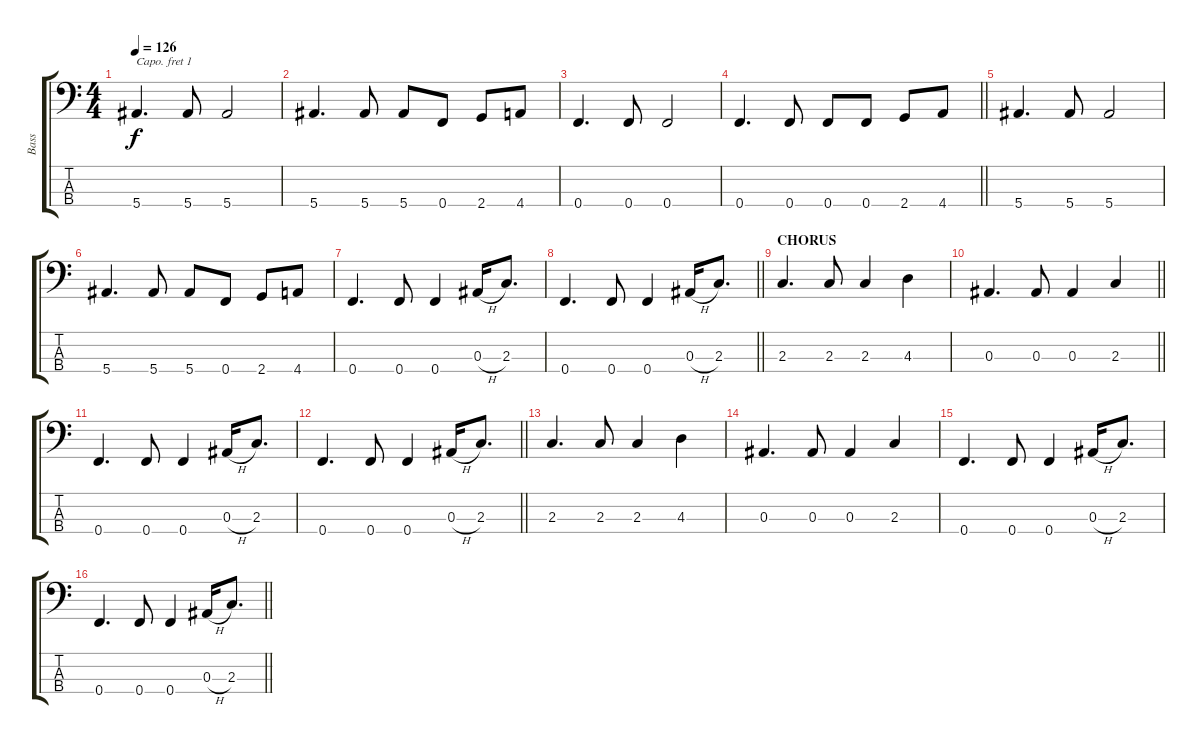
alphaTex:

\track ("Bass" "Bass") {instrument electricbassfinger}
\staff {score tabs}
\capo 1
\tuning (G2 D2 A1 E1) {hide}
\ts (4 4)
\tempo 126
\clef f4
\ks c
5.4.4{d dy f} 5.4.8 5.4.2 |
5.4.4{d} 5.4.8 5.4.8 0.4.8 2.4.8 4.4.8 |
0.4.4{d} 0.4.8 0.4.2 |
\barLineRight lightlight
0.4.4{d} 0.4.8 0.4.8 0.4.8 2.4.8 4.4.8 |
5.4.4{d} 5.4.8 5.4.2 |
5.4.4{d} 5.4.8 5.4.8 0.4.8 2.4.8 4.4.8 |
0.4.4{d} 0.4.8 0.4.4 0.3{h}.16 2.3.8{d} |
\barLineRight lightlight
0.4.4{d} 0.4.8 0.4.4 0.3{h}.16 2.3.8{d} |
\section ("" "CHORUS")
2.3.4{d} 2.3.8 2.3.4 4.3.4 |
\barLineRight lightlight
0.3.4{d} 0.3.8 0.3.4 2.3.4 |
0.4.4{d} 0.4.8 0.4.4 0.3{h}.16 2.3.8{d} |
\barLineRight lightlight
0.4.4{d} 0.4.8 0.4.4 0.3{h}.16 2.3.8{d} |
2.3.4{d} 2.3.8 2.3.4 4.3.4 |
0.3.4{d} 0.3.8 0.3.4 2.3.4 |
0.4.4{d} 0.4.8 0.4.4 0.3{h}.16 2.3.8{d} |
\barLineRight lightlight
0.4.4{d} 0.4.8 0.4.4 0.3{h}.16 2.3.8{d}
